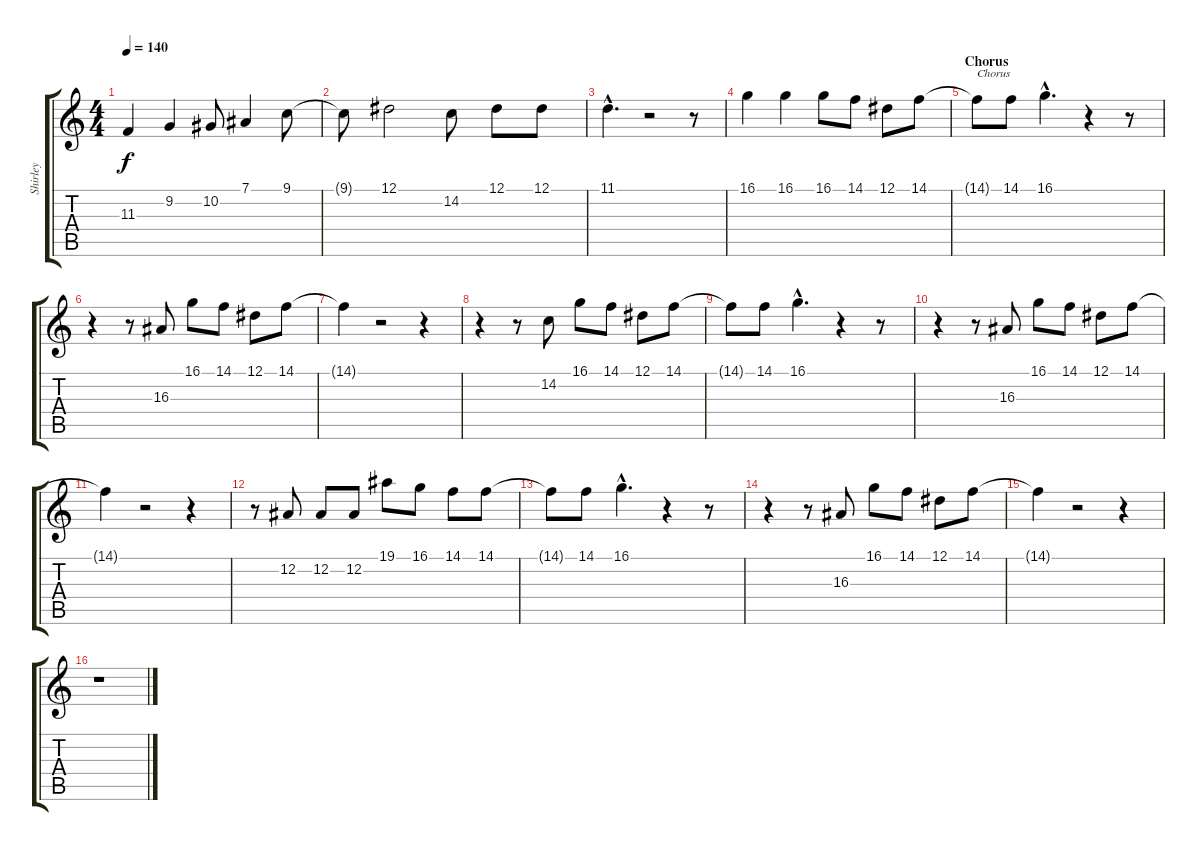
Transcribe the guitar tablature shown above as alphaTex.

\track ("Shirley" "Shirley") {instrument drawbarorgan}
\staff {score tabs}
\tuning (Eb4 Bb3 Gb3 Db3 Ab2 Eb2) {hide}
\ts (4 4)
\tempo 140
\clef g2
\ks c
11.3.4{dy f} 9.2.4 10.2.8 7.1.4 9.1.8 |
9.1{t}.8 12.1.2 14.2.8 12.1.8 12.1.8 |
11.1{hac}.4{d} r.2 r.8 |
16.1.4 16.1.4 16.1.8 14.1.8 12.1.8 14.1.8 |
\section ("" "Chorus")
14.1{t}.8{txt "Chorus"} 14.1.8 16.1{hac}.4{d} r.4 r.8 |
r.4 r.8 16.3.8 16.1.8 14.1.8 12.1.8 14.1.8 |
14.1{t}.4 r.2 r.4 |
r.4 r.8 14.2.8 16.1.8 14.1.8 12.1.8 14.1.8 |
14.1{t}.8 14.1.8 16.1{hac}.4{d} r.4 r.8 |
r.4 r.8 16.3.8 16.1.8 14.1.8 12.1.8 14.1.8 |
14.1{t}.4 r.2 r.4 |
r.8 12.2.8 12.2.8 12.2.8 19.1.8 16.1.8 14.1.8 14.1.8 |
14.1{t}.8 14.1.8 16.1{hac}.4{d} r.4 r.8 |
r.4 r.8 16.3.8 16.1.8 14.1.8 12.1.8 14.1.8 |
14.1{t}.4 r.2 r.4 |
r.1
